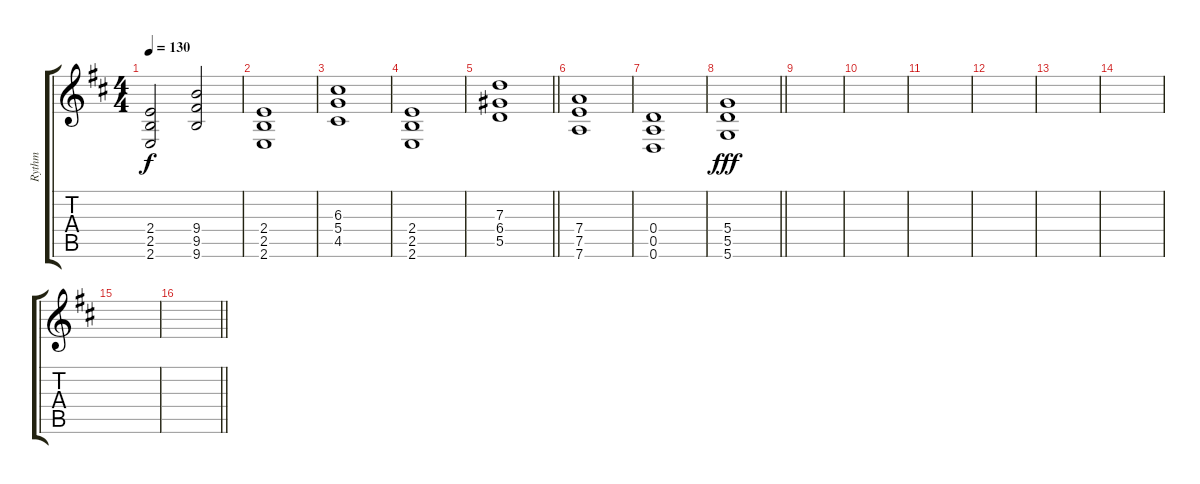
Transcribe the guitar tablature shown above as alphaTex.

\track ("Rythm" "Rythm") {instrument overdrivenguitar}
\staff {score tabs}
\tuning (E4 B3 G3 D3 A2 D2) {hide}
\ts (4 4)
\tempo 130
\clef g2
\ks d
(2.4 2.5 2.6).2{dy f} (9.4 9.5 9.6).2 |
(2.4 2.5 2.6).1 |
(6.3 5.4 4.5).1 |
(2.4 2.5 2.6).1 |
\barLineRight lightlight
(7.3 6.4 5.5).1 |
(7.4 7.5 7.6).1 |
(0.4 0.5 0.6).1 |
\barLineRight lightlight
(5.4 5.5 5.6).1{dy fff} |
|
|
|
|
|
|
|
\barLineRight lightlight
